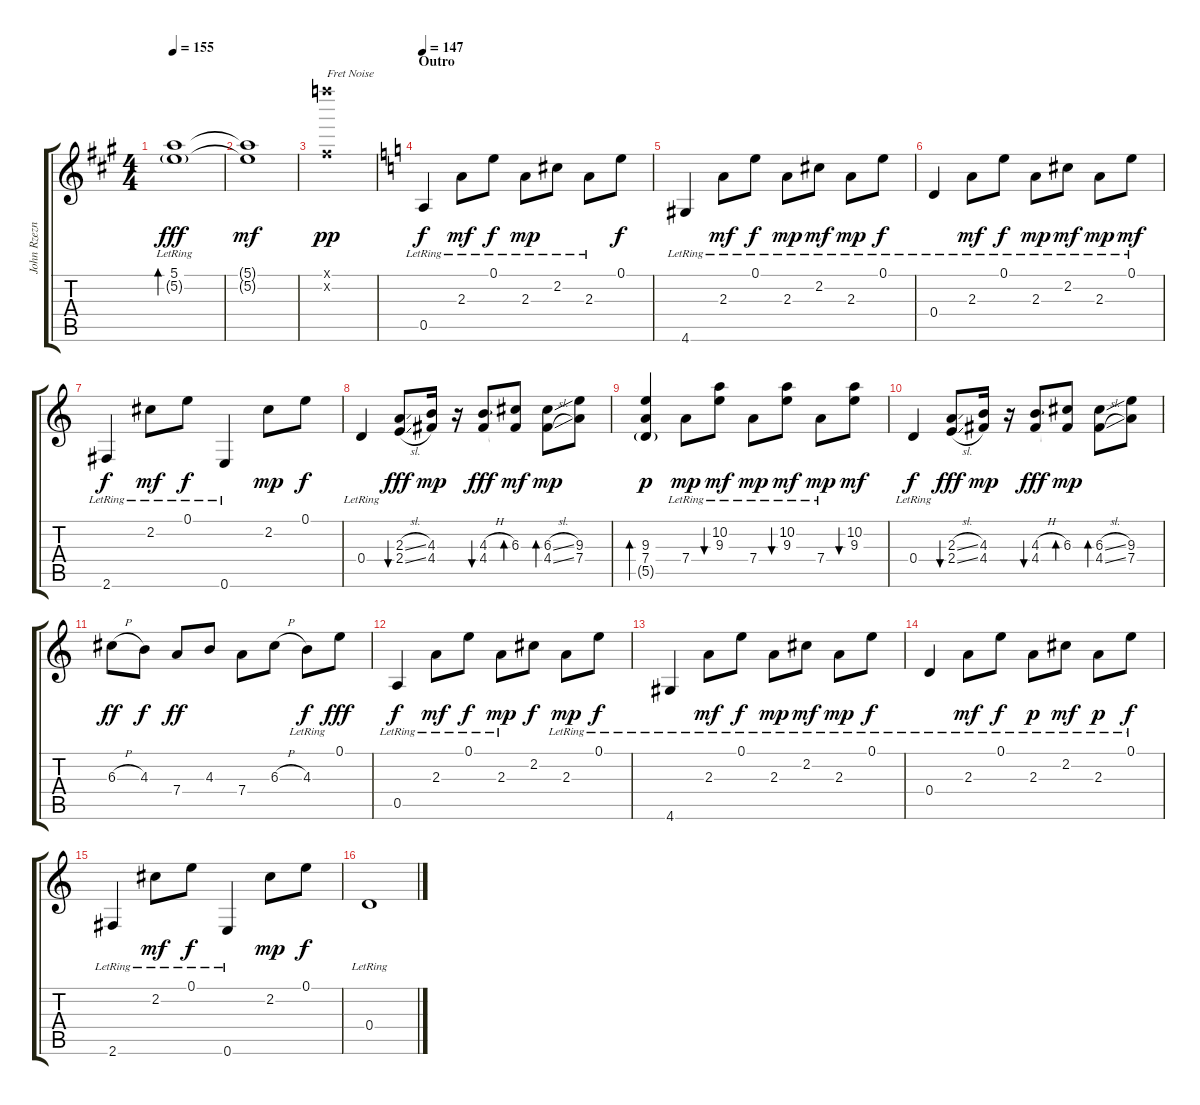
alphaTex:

\track ("John Rzeznik - Guitar 1" "John Rzezn") {instrument acousticguitarsteel}
\staff {score tabs}
\tuning (E4 B3 G3 D3 A2 E2) {hide}
\ts (4 4)
\tempo 155
\clef g2
\ks a
(5.1{lr} 5.2{g lr}).1{bd 240 dy fff} |
(5.1{t} 5.2{t}).1{dy mf} |
(2.1{x} 30.2{x}).1{txt "Fret Noise" dy pp instrument guitarfretnoise} |
\section ("" "Outro")
\tempo 147
\ks c
0.5{lr}.4{dy f instrument acousticguitarsteel} 2.3{lr}.8{dy mf} 0.1{lr}.8{dy f} 2.3{lr}.8{dy mp} 2.2{lr}.8 2.3{lr}.8 0.1.8{dy f} |
4.6{lr}.4 2.3{lr}.8{dy mf} 0.1{lr}.8{dy f} 2.3{lr}.8{dy mp} 2.2{lr}.8{dy mf} 2.3{lr}.8{dy mp} 0.1{lr}.8{dy f} |
0.4{lr}.4 2.3{lr}.8{dy mf} 0.1{lr}.8{dy f} 2.3{lr}.8{dy mp} 2.2{lr}.8{dy mf} 2.3{lr}.8{dy mp} 0.1{lr}.8{dy mf} |
2.6{lr}.4{dy f} 2.2{lr}.8{dy mf} 0.1{lr}.8{dy f} 0.6{lr}.4 2.2.8{dy mp} 0.1.8{dy f} |
0.4{lr}.4 (2.3{sl} 2.4{sl}).8{bu 60 dy fff} (4.3 4.4).16{dy mp} r.16 (4.3{h} 4.4).8{bu 60 dy fff} (6.3 4.4{t}).8{bd 30 dy mf} (6.3{sl} 4.4{sl}).8{bd 120 dy mp} (9.3 7.4).8 |
(9.3 7.4 5.5{g}).4{bd 60 dy p} 7.4{lr}.8{dy mp} (10.2{lr} 9.3{lr}).8{bu 120 dy mf} 7.4{lr}.8{dy mp} (10.2{lr} 9.3{lr}).8{bu 120 dy mf} 7.4{lr}.8{dy mp} (10.2 9.3).8{bu 120 dy mf} |
0.4{lr}.4{dy f} (2.3{sl} 2.4{sl}).8{bu 60 dy fff} (4.3 4.4).16{dy mp} r.16 (4.3{h} 4.4).8{bu 60 dy fff} (6.3 4.4{t}).8{bd 30 dy mp} (6.3{sl} 4.4{sl}).8{bd 120} (9.3 7.4).8 |
6.3{h}.8{dy ff} 4.3.8{dy f} 7.4.8{dy ff} 4.3.8 7.4.8 6.3{h}.8 4.3{lr}.8{dy f} 0.1.8{dy fff} |
0.5{lr}.4{dy f} 2.3{lr}.8{dy mf} 0.1{lr}.8{dy f} 2.3{lr}.8{dy mp} 2.2.8{dy f} 2.3{lr}.8{dy mp} 0.1{lr}.8{dy f} |
4.6{lr}.4 2.3{lr}.8{dy mf} 0.1{lr}.8{dy f} 2.3{lr}.8{dy mp} 2.2{lr}.8{dy mf} 2.3{lr}.8{dy mp} 0.1{lr}.8{dy f} |
0.4{lr}.4 2.3{lr}.8{dy mf} 0.1{lr}.8{dy f} 2.3{lr}.8{dy p} 2.2{lr}.8{dy mf} 2.3{lr}.8{dy p} 0.1{lr}.8{dy f} |
2.6{lr}.4 2.2{lr}.8{dy mf} 0.1{lr}.8{dy f} 0.6{lr}.4 2.2.8{dy mp} 0.1.8{dy f} |
0.4{lr}.1
